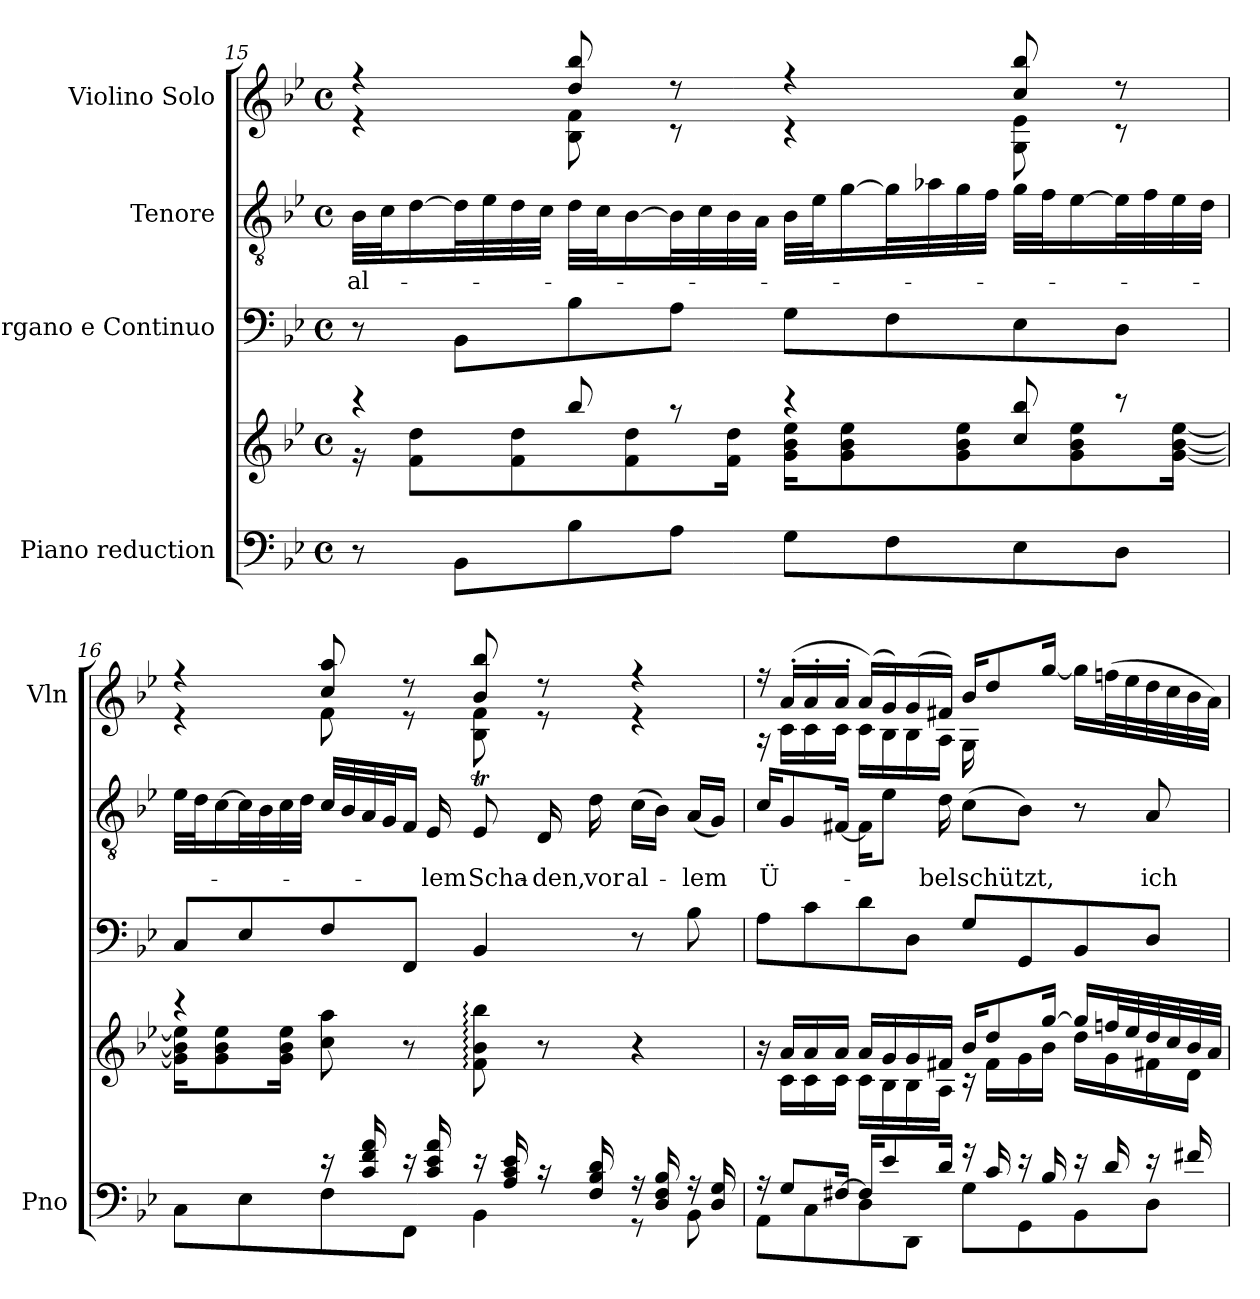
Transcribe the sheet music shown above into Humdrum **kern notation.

**kern	**kern	**kern	**kern	**text	**kern
*part4	*part4	*part3	*part2	*part2	*part1
*staff5	*staff4	*staff3	*staff2	*staff2	*staff1
*I"Piano reduction	*	*I"Organo e Continuo	*I"Tenore	*	*I"Violino Solo
*I'Pno	*	*	*	*	*I'Vln
*clefF4	*clefG2	*clefF4	*clefGv2	*	*clefG2
*k[b-e-]	*k[b-e-]	*k[b-e-]	*k[b-e-]	*	*k[b-e-]
*M4/4	*M4/4	*M4/4	*M4/4	*	*M4/4
*met(c)	*met(c)	*met(c)	*met(c)	*	*met(c)
=15	=15	=15	=15	=15	=15
*	*^	*	*	*	*
!	!	!	!	!	!LO:LY:b	!
*	*	*	*	*	*	*^
8r	4r	16r	8r	32B-\LLL	al-	4r	4r
.	.	.	.	32c\J	.	.	.
.	.	8f\ 8dd\L	.	[16d\	.	.	.
8BB-\L	.	.	8BB-\L	32d\L]	.	.	.
.	.	.	.	32e-\	.	.	.
.	.	8f\ 8dd\	.	32d\	.	.	.
.	.	.	.	32c\JJJ	.	.	.
8B-\	8bb-/	.	8B-\	32d\LLL	.	8dd/ 8bb-/	8B-\ 8f\
.	.	.	.	32c\J	.	.	.
.	.	8f\ 8dd\	.	[16B-\	.	.	.
8A\J	8r	.	8A\J	32B-\L]	.	8r	8r
.	.	.	.	32c\	.	.	.
.	.	16f\ 16dd\Jk	.	32B-\	.	.	.
.	.	.	.	32A\JJJ	.	.	.
8G\L	4r	16g\ 16b-\ 16ee-\KL	8G\L	32B-\LLL	.	4r	4r
.	.	.	.	32e-\J	.	.	.
.	.	8g\ 8b-\ 8ee-\	.	[16g\	.	.	.
8F\	.	.	8F\	32g\L]	.	.	.
.	.	.	.	32a-X\	.	.	.
.	.	8g\ 8b-\ 8ee-\	.	32g\	.	.	.
.	.	.	.	32f\JJJ	.	.	.
8E-\	8cc/ 8bb-/	.	8E-\	32g\LLL	.	8cc/ 8bb-/	8G\ 8e-\
.	.	.	.	32f\J	.	.	.
.	.	8g\ 8b-\ 8ee-\	.	[16e-\	.	.	.
8D\J	8r	.	8D\J	32e-\L]	.	8r	8r
.	.	.	.	32f\	.	.	.
.	.	[16g\ [16b-\ [16ee-\Jk	.	32e-\	.	.	.
.	.	.	.	32d\JJJ	.	.	.
!!LO:PB:g=z	!!
=16	=16	=16	=16	=16	=16	=16	=16
*^	*	*	*	*	*	*	*
4ryy	8C\L	4r	16g\] 16b-\] 16ee-\]KL	8C/L	32e-\LLL	.	4r	4r
.	.	.	.	.	32d\J	.	.	.
.	.	.	8g\ 8b-\ 8ee-\	.	[16c\	.	.	.
.	8E-\	.	.	8E-/	32c\L]	.	.	.
.	.	.	.	.	32B-\	.	.	.
.	.	.	16g\ 16b-\ 16ee-\Jk	.	32c\	.	.	.
.	.	.	.	.	32d\JJJ	.	.	.
16r	8F\	8cc\ 8aa\	8ryy	8F/	32c/LLL	.	8cc/ 8aa/	8f\
.	.	.	.	.	32B-/	.	.	.
16c/ 16f/ 16a/	.	.	.	.	32A/	.	.	.
.	.	.	.	.	32G/J	.	.	.
16r	8FF\J	8r	8ryy	8FF/J	16F/JJ	.	8r	8r
!	!	!	!	!	!	!LO:LY:b	!	!
16c/ 16e-/ 16a/	.	.	.	.	16E-/	-lem	.	.
!	!	!	!	!	!	!LO:LY:b	!	!
16r	4BB-\	8f\: 8b-\: 8bb-\:	8ryy	4BB-/	8E-T/	Scha-	8b-/ 8bb-/	8B-\ 8f\
16A/ 16c/ 16e-/	.	.	.	.	.	.	.	.
!	!	!	!	!	!	!LO:LY:b	!	!
16r	.	8r	8ryy	.	16D/	-den,	8r	8r
!	!	!	!	!	!	!LO:LY:b	!	!
16F/ 16B-/ 16d/	.	.	.	.	16d\	vor	.	.
!	!	!	!	!	!	!LO:LY:b	!	!
16r	8r	4r	4ryy	8r	(16c\LL	al-	4r	4r
16D/ 16F/ 16B-/	.	.	.	.	16B-\JJ)	.	.	.
!	!	!	!	!	!	!LO:LY:b	!	!
16r	8BB-\	.	.	8B-\	(16A/LL	-lem	.	.
16D/ 16G/	.	.	.	.	16G/JJ)	.	.	.
=17	=17	=17	=17	=17	=17	=17	=17	=17
!	!	!	!	!	!	!LO:LY:b	!	!
16r	8AA\L	16r	16ryy	8A\L	16c/KL	Ü-	16r	16r
8G/L	.	16a/LL	16c\LL	.	8G/	.	(16a'/LL	16c\LL
.	8C\	16a/	16c\	8c\	.	.	16a'/	16c\
[16F#X/Jk	.	16a/JJ	16c\JJ	.	[16F#X/Jk	.	16a'/JJ	16c\JJ
16F#/KL]	8D\	16a/LL	16c\LL	8d\	16F#\KL]	.	(16a/LL)	16c\LL
8e-/	.	16g/	16B-\	.	8e-\J	.	16g/)	16B-\
.	8DD\J	16g/	16B-\	8D\J	.	.	(16g/	16B-\
!	!	!	!	!	!	!LO:LY:b	!	!
16d/Jk	.	16f#X/JJ	16A\JJ	.	16d\	-bel	16f#X/JJ)	16A\JJ
!	!	!	!	!	!	!LO:LY:b	!	!
16r	8G\L	16b-/KL	16r	8G/L	(8c\L	schützt,	16b-/KL	16G\
16c/	.	8dd/	16f#\LL	.	.	.	8dd/	16ryy
16r	8GG\	.	16g\	8GG/	8B-\J)	.	.	8ryy
16B-/	.	[16gg/Jk	16b-\JJ	.	.	.	[16gg/Jk	.
16r	8BB-\	16gg/LL]	16dd\LL	8BB-/	8r	.	16gg\LL]	4ryy
16d/	.	32ffn/L	16g\	.	.	.	(>32ffn\L	.
.	.	32ee-/	.	.	.	.	32ee-\	.
!	!	!	!	!	!	!LO:LY:b	!	!
16r	8D\J	32dd/	16f#X\	8D/J	8A/	ich	32dd\	.
.	.	32cc/	.	.	.	.	32cc\	.
16f#X/	.	32b-/	16d\JJ	.	.	.	32b-\	.
.	.	32a/JJJ	.	.	.	.	32a\JJJ)	.
*v	*v	*	*	*	*	*	*v	*v
*	*v	*v	*	*	*	*
=	=	=	=	=	=
*-	*-	*-	*-	*-	*-
